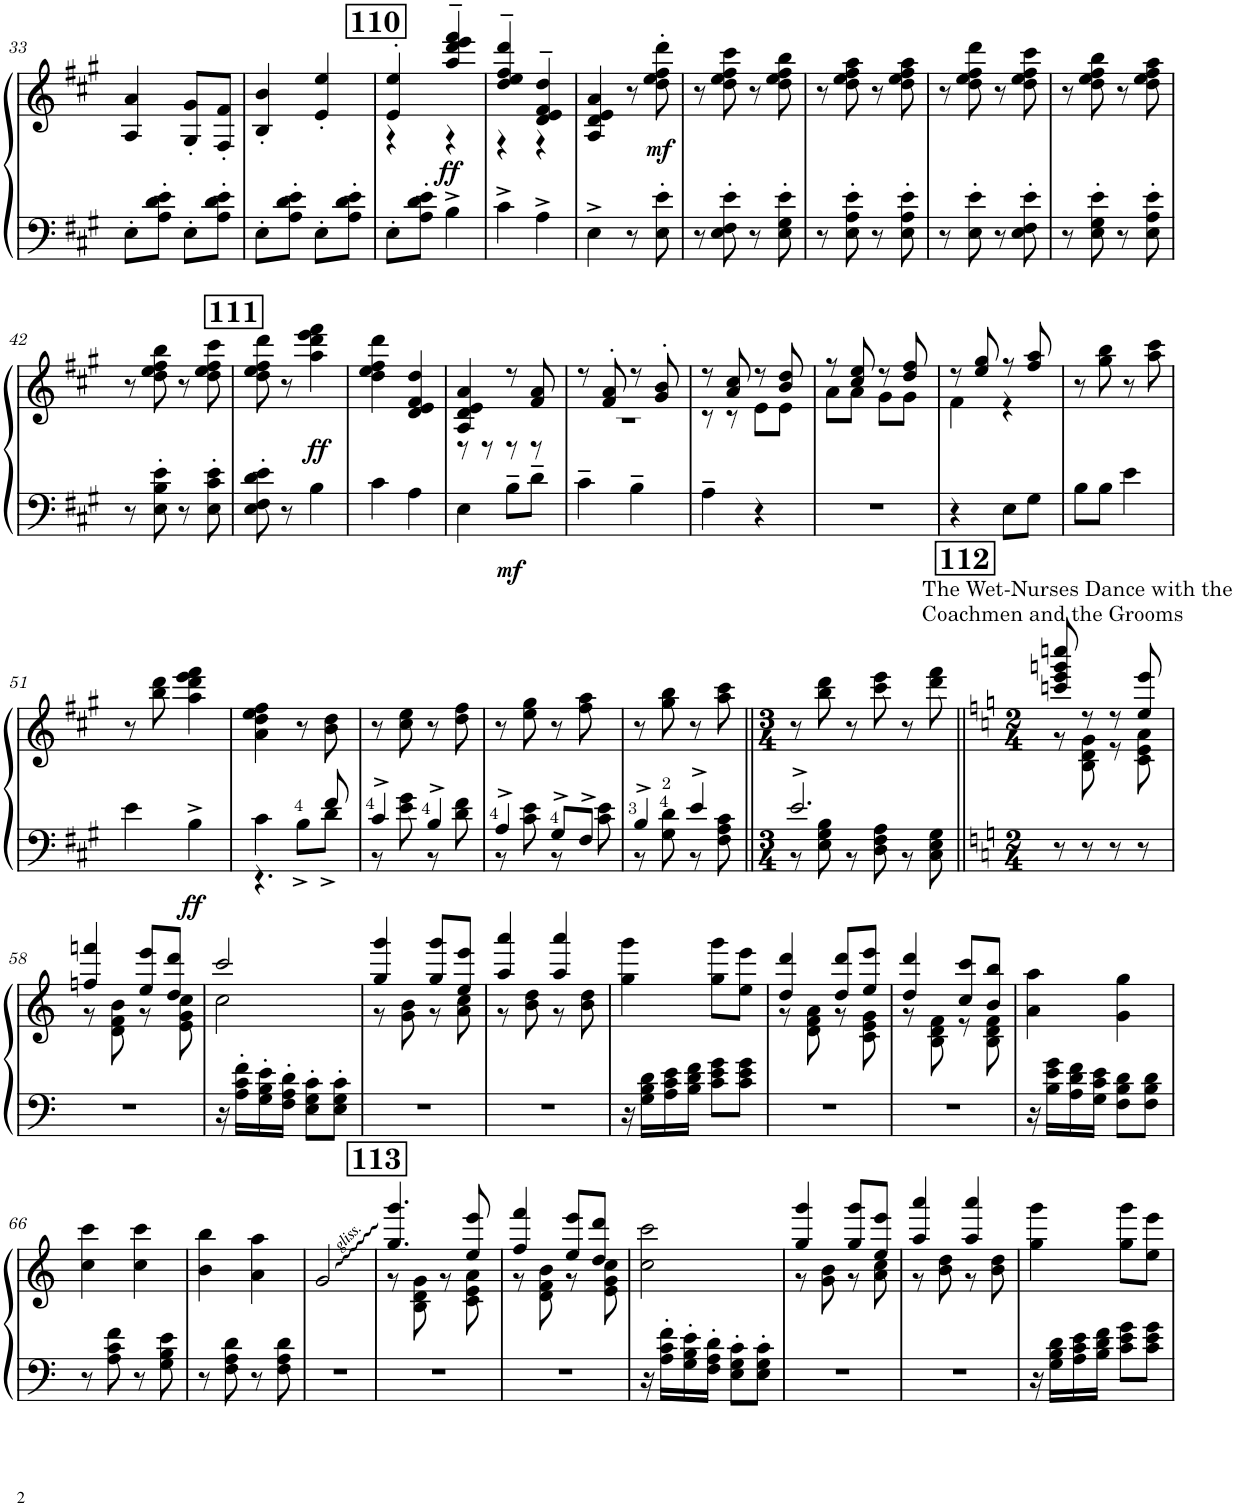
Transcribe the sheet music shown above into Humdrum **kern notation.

**kern	**kern	**dynam
*part1	*part1	*part1
*staff2	*staff1	*staff1/2
*I"Piano	*	*
*I'Pno.	*	*
!!LO:PB:g=z
*clefF4	*clefG2	*
*k[f#c#g#]	*k[f#c#g#]	*
*M2/4	*M2/4	*
=33	=33	=33
8E'\L	4A/ 4a/	.
8A\' 8d\' 8e\'J	.	.
8E'\L	8G#/' 8g#/'L	.
8A\' 8d\' 8e\'J	8F#/' 8f#/'J	.
=34	=34	=34
8E'\L	4B/' 4b/'	.
8A\' 8d\' 8e\'J	.	.
8E'\L	4e/' 4ee/'	.
8A\' 8d\' 8e\'J	.	.
!!LO:REH:place=s1:a:B:cj:fs=14:t=110
=35	=35	=35
*	*^	*
8E'\L	4e/' 4ee/'	4r	.
8A\' 8d\' 8e\'J	.	.	.
!	!	!	!LO:DY:b
4B^\	4aa/~ 4ddd/~ 4eee/~ 4fff#/~	4r	ff
=36	=36	=36	=36
4c#^\	4dd/~ 4ee/~ 4ff#/~ 4ddd/~	4r	.
4A^\	4d/~ 4e/~ 4f#/~ 4dd/~	4r	.
*	*v	*v	*
=37	=37	=37
4E^\	4A/ 4d/ 4e/ 4a/	.
8r	8r	.
!	!	!LO:DY:b
8E\' 8e\'	8dd\' 8ee\' 8ff#\' 8ddd\'	mf
=38	=38	=38
8r	8r	.
8E\' 8F#\' 8e\'	8dd\ 8ee\ 8ff#\ 8ccc#\	.
8r	8r	.
8E\' 8G#\' 8e\'	8dd\ 8ee\ 8ff#\ 8bb\	.
=39	=39	=39
8r	8r	.
8E\' 8A\' 8e\'	8dd\ 8ee\ 8ff#\ 8aa\	.
8r	8r	.
8E\' 8A\' 8e\'	8dd\ 8ee\ 8ff#\ 8aa\	.
=40	=40	=40
8r	8r	.
8E\' 8e\'	8dd\ 8ee\ 8ff#\ 8ddd\	.
8r	8r	.
8E\' 8F#\' 8e\'	8dd\ 8ee\ 8ff#\ 8ccc#\	.
=41	=41	=41
8r	8r	.
8E\' 8G#\' 8e\'	8dd\ 8ee\ 8ff#\ 8bb\	.
8r	8r	.
8E\' 8A\' 8e\'	8dd\ 8ee\ 8ff#\ 8aa\	.
!!LO:LB:g=z
=42	=42	=42
8r	8r	.
8E\' 8B\' 8e\'	8dd\ 8ee\ 8ff#\ 8bb\	.
8r	8r	.
8E\' 8c#\' 8e\'	8dd\ 8ee\ 8ff#\ 8ccc#\	.
!!LO:REH:place=s1:a:B:cj:fs=14:t=111
=43	=43	=43
8E\' 8F#\' 8d\' 8e\'	8dd\ 8ee\ 8ff#\ 8ddd\	.
8r	8r	.
!	!	!LO:DY:a=2
4B\	4aa\ 4ddd\ 4eee\ 4fff#\	ff
=44	=44	=44
4c#\	4dd\ 4ee\ 4ff#\ 4ddd\	.
4A\	4d/ 4e/ 4f#/ 4dd/	.
=45	=45	=45
*	*^	*
4E\	4A/ 4d/ 4e/ 4a/	8r	.
.	.	8r	.
!	!	!	!LO:DY:b=2
8B~\L	8r	8r	mf
8d~\J	8f#/ 8a/	8r	.
=46	=46	=46	=46
4c#~\	8r	2r	.
.	8f#/' 8a/'	.	.
4B~\	8r	.	.
.	8g#/' 8b/'	.	.
=47	=47	=47	=47
4A~\	8r	8r	.
.	8a/ 8cc#/	8r	.
4r	8r	8e\L	.
.	8b/ 8dd/	8e\J	.
=48	=48	=48	=48
2r	8r	8a\L	.
.	8cc#/ 8ee/	8a\J	.
.	8r	8g#\L	.
.	8dd/ 8ff#/	8g#\J	.
=49	=49	=49	=49
4r	8r	4f#\	.
.	8ee/ 8gg#/	.	.
8E\L	8r	4r	.
8G#\J	8ff#/ 8aa/	.	.
*	*v	*v	*
=50	=50	=50
8B\L	8r	.
8B\J	8gg#\ 8bb\	.
4e\	8r	.
.	8aa\ 8ccc#\	.
!!LO:LB:g=z
=51	=51	=51
4e\	8r	.
.	8bb\ 8ddd\	.
!	!	!LO:DY:b=2
4B^\	4aa\ 4ddd\ 4eee\ 4fff#\	ff
=52	=52	=52
*^	*	*
4c#\	4.r	4a\ 4dd\ 4ee\ 4ff#\	.
8B^\L	.	8r	.
8d^\J	8f#/	8b\ 8dd\	.
=53	=53	=53	=53
4c#^/	8r	8r	.
.	8e\ 8g#\	8cc#\ 8ee\	.
4B^/	8r	8r	.
.	8d\ 8f#\	8dd\ 8ff#\	.
=54	=54	=54	=54
4A^/	8r	8r	.
.	8c#\ 8e\	8ee\ 8gg#\	.
8G#^/L	8r	8r	.
8F#^/J	8c#\ 8e\	8ff#\ 8aa\	.
=55	=55	=55	=55
4B^/	8r	8r	.
.	8G#\ 8d\	8gg#\ 8bb\	.
4e^/	8r	8r	.
.	8F#\ 8A\ 8c#\	8aa\ 8ccc#\	.
=56||	=56||	=56||	=56||
*M3/4	*	*M3/4	*
2.e^/	8r	8r	.
.	8E\ 8G#\ 8B\	8bb\ 8ddd\	.
.	8r	8r	.
.	8D\ 8F#\ 8A\	8ccc#\ 8eee\	.
.	8r	8r	.
.	8C#\ 8E\ 8G#\	8ddd\ 8fff#\	.
*v	*v	*	*
!!LO:REH:place=s1:a:B:cj:fs=14:t=112
=57||	=57||	=57||
*k[]	*k[]	*
*M2/4	*M2/4	*
*^	*^	*
!	!	!LO:TX:a:t=The Wet-Nurses Dance with the	!	!
!	!	!LO:TX:a:t=Coachmen and the Grooms	!	!
*v	*v	*	*	*
8r	8cccn/ 8eee/ 8gggn/ 8ccccn/	8r	.
8r	8r	8B\ 8d\ 8g\	.
8r	8r	8r	.
8r	8ee/ 8eee/	8c\ 8e\ 8a\	.
!!LO:LB:g=z	!!
=58	=58	=58	=58
2r	4ffn/ 4fffn/	8r	.
.	.	8d\ 8f\ 8b\	.
.	8ee/ 8eee/L	8r	.
.	8dd/ 8ddd/J	8e\ 8g\ 8cc\	.
=59	=59	=59	=59
16r	2ccc/	2cc\	.
16A\' 16c\' 16f\'LL	.	.	.
16G\' 16B\' 16e\'	.	.	.
16F\' 16A\' 16d\'JJ	.	.	.
8E\' 8G\' 8c\'L	.	.	.
8E\' 8G\' 8c\'J	.	.	.
=60	=60	=60	=60
2r	4gg/ 4ggg/	8r	.
.	.	8g\ 8b\	.
.	8gg/ 8ggg/L	8r	.
.	8ee/ 8eee/J	8a\ 8cc\	.
=61	=61	=61	=61
2r	4aa/ 4aaa/	8r	.
.	.	8b\ 8dd\	.
.	4aa/ 4aaa/	8r	.
.	.	8b\ 8dd\	.
*	*v	*v	*
=62	=62	=62
16r	4gg\ 4ggg\	.
16G\ 16B\ 16d\LL	.	.
16A\ 16c\ 16e\	.	.
16B\ 16d\ 16f\JJ	.	.
8c\ 8e\ 8g\L	8gg\ 8ggg\L	.
8c\ 8e\ 8g\J	8ee\ 8eee\J	.
=63	=63	=63
*	*^	*
2r	4dd/ 4ddd/	8r	.
.	.	8d\ 8f\ 8a\	.
.	8dd/ 8ddd/L	8r	.
.	8ee/ 8eee/J	8c\ 8e\ 8g\	.
=64	=64	=64	=64
2r	4dd/ 4ddd/	8r	.
.	.	8B\ 8d\ 8f\	.
.	8cc/ 8ccc/L	8r	.
.	8b/ 8bb/J	8B\ 8d\ 8f\	.
*	*v	*v	*
=65	=65	=65
16r	4a\ 4aa\	.
16B\ 16e\ 16g\LL	.	.
16A\ 16d\ 16f\	.	.
16G\ 16c\ 16e\JJ	.	.
8F\ 8B\ 8d\L	4g\ 4gg\	.
8F\ 8B\ 8d\J	.	.
!!LO:LB:g=z
=66	=66	=66
8r	4cc\ 4ccc\	.
8A\ 8c\ 8f\	.	.
8r	4cc\ 4ccc\	.
8G\ 8B\ 8e\	.	.
=67	=67	=67
8r	4b\ 4bb\	.
8F\ 8A\ 8d\	.	.
8r	4a\ 4aa\	.
8F\ 8A\ 8d\	.	.
=68	=68	=68
2r	2g/	.
!!LO:REH:place=s1:a:B:cj:fs=14:t=113
=69	=69	=69
*	*^	*
2r	4.gg/ 4.ggg/	8r	.
.	.	8B\ 8d\ 8g\	.
.	.	8r	.
.	8ee/ 8eee/	8c\ 8e\ 8a\	.
=70	=70	=70	=70
2r	4ff/ 4fff/	8r	.
.	.	8d\ 8f\ 8b\	.
.	8ee/ 8eee/L	8r	.
.	8dd/ 8ddd/J	8e\ 8g\ 8cc\	.
*	*v	*v	*
=71	=71	=71
16r	2cc\ 2ccc\	.
16A\' 16c\' 16f\'LL	.	.
16G\' 16B\' 16e\'	.	.
16F\' 16A\' 16d\'JJ	.	.
8E\' 8G\' 8c\'L	.	.
8E\' 8G\' 8c\'J	.	.
=72	=72	=72
*	*^	*
2r	4gg/ 4ggg/	8r	.
.	.	8g\ 8b\	.
.	8gg/ 8ggg/L	8r	.
.	8ee/ 8eee/J	8a\ 8cc\	.
=73	=73	=73	=73
2r	4aa/ 4aaa/	8r	.
.	.	8b\ 8dd\	.
.	4aa/ 4aaa/	8r	.
.	.	8b\ 8dd\	.
*	*v	*v	*
=74	=74	=74
16r	4gg\ 4ggg\	.
16G\ 16B\ 16d\LL	.	.
16A\ 16c\ 16e\	.	.
16B\ 16d\ 16f\JJ	.	.
8c\ 8e\ 8g\L	8gg\ 8ggg\L	.
8c\ 8e\ 8g\J	8ee\ 8eee\J	.
=	=	=
*-	*-	*-
